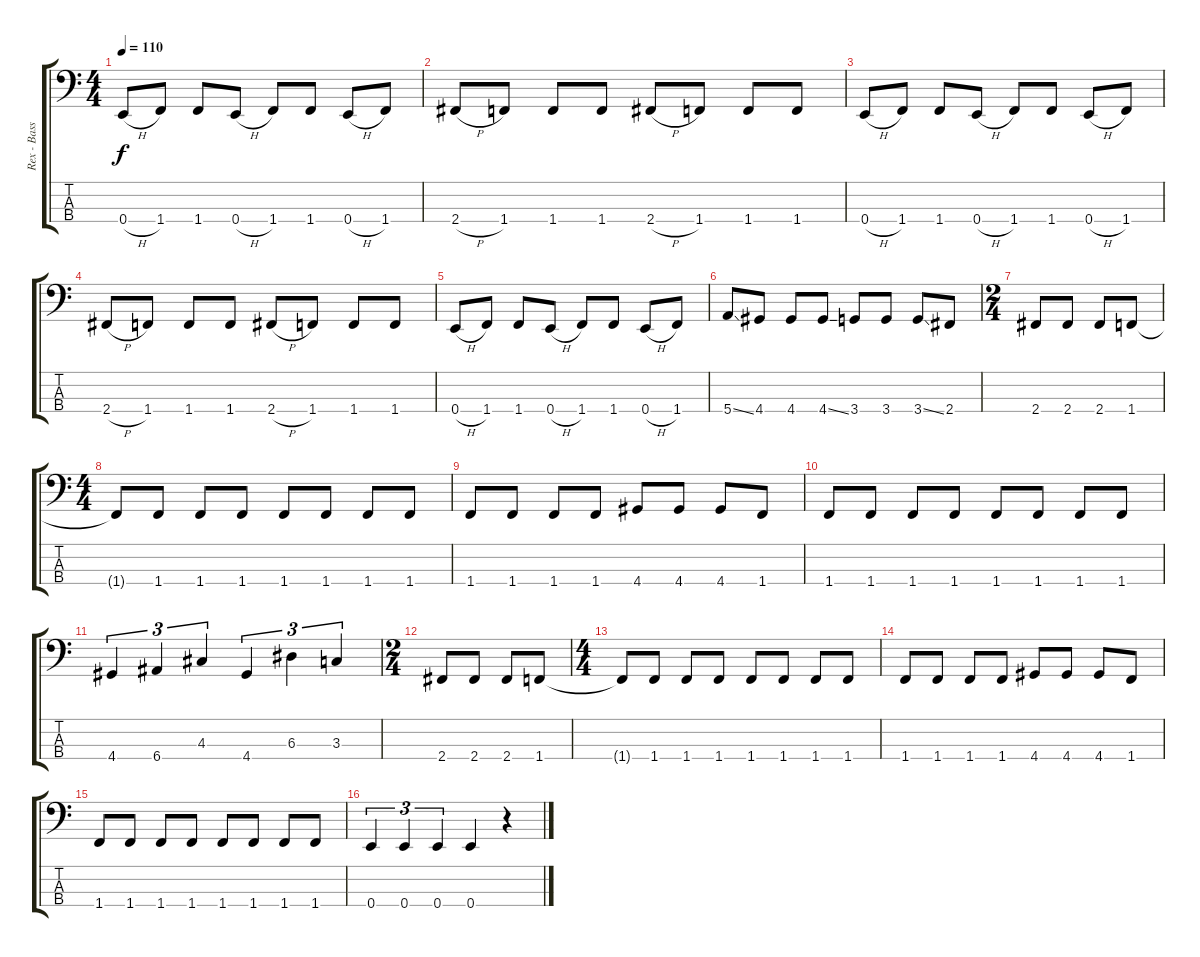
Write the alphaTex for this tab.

\track ("Rex - Bass" "Rex - Bass") {instrument electricbasspick}
\staff {score tabs}
\tuning (G2 D2 A1 E1) {hide}
\ts (4 4)
\tempo 110
\clef f4
\ks c
0.4{h}.8{dy f} 1.4.8 1.4.8 0.4{h}.8 1.4.8 1.4.8 0.4{h}.8 1.4.8 |
2.4{h}.8 1.4.8 1.4.8 1.4.8 2.4{h}.8 1.4.8 1.4.8 1.4.8 |
0.4{h}.8 1.4.8 1.4.8 0.4{h}.8 1.4.8 1.4.8 0.4{h}.8 1.4.8 |
2.4{h}.8 1.4.8 1.4.8 1.4.8 2.4{h}.8 1.4.8 1.4.8 1.4.8 |
0.4{h}.8 1.4.8 1.4.8 0.4{h}.8 1.4.8 1.4.8 0.4{h}.8 1.4.8 |
5.4{ss}.8 4.4.8 4.4.8 4.4{ss}.8 3.4.8 3.4.8 3.4{ss}.8 2.4.8 |
\ts (2 4)
2.4.8 2.4.8 2.4.8 1.4.8 |
\ts (4 4)
1.4{t}.8 1.4.8 1.4.8 1.4.8 1.4.8 1.4.8 1.4.8 1.4.8 |
1.4.8 1.4.8 1.4.8 1.4.8 4.4.8 4.4.8 4.4.8 1.4.8 |
1.4.8 1.4.8 1.4.8 1.4.8 1.4.8 1.4.8 1.4.8 1.4.8 |
4.4.4{tu (3 2)} 6.4.4{tu (3 2)} 4.3.4{tu (3 2)} 4.4.4{tu (3 2)} 6.3.4{tu (3 2)} 3.3.4{tu (3 2)} |
\ts (2 4)
2.4.8 2.4.8 2.4.8 1.4.8 |
\ts (4 4)
1.4{t}.8 1.4.8 1.4.8 1.4.8 1.4.8 1.4.8 1.4.8 1.4.8 |
1.4.8 1.4.8 1.4.8 1.4.8 4.4.8 4.4.8 4.4.8 1.4.8 |
1.4.8 1.4.8 1.4.8 1.4.8 1.4.8 1.4.8 1.4.8 1.4.8 |
0.4.4{tu (3 2)} 0.4.4{tu (3 2)} 0.4.4{tu (3 2)} 0.4.4 r.4
